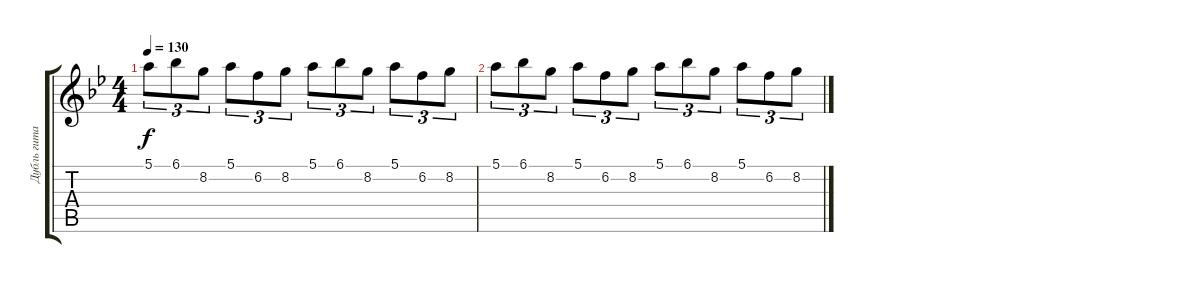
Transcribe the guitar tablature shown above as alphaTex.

\track ("Дубль гитара" "Дубль гита") {instrument overdrivenguitar}
\staff {score tabs}
\tuning (E4 B3 G3 D3 A2 E2) {hide}
\ts (4 4)
\tempo 130
\clef g2
\ks gminor
5.1.8{tu (3 2) dy f} 6.1.8{tu (3 2)} 8.2.8{tu (3 2)} 5.1.8{tu (3 2)} 6.2.8{tu (3 2)} 8.2.8{tu (3 2)} 5.1.8{tu (3 2)} 6.1.8{tu (3 2)} 8.2.8{tu (3 2)} 5.1.8{tu (3 2)} 6.2.8{tu (3 2)} 8.2.8{tu (3 2)} |
5.1.8{tu (3 2)} 6.1.8{tu (3 2)} 8.2.8{tu (3 2)} 5.1.8{tu (3 2)} 6.2.8{tu (3 2)} 8.2.8{tu (3 2)} 5.1.8{tu (3 2)} 6.1.8{tu (3 2)} 8.2.8{tu (3 2)} 5.1.8{tu (3 2)} 6.2.8{tu (3 2)} 8.2.8{tu (3 2)}
